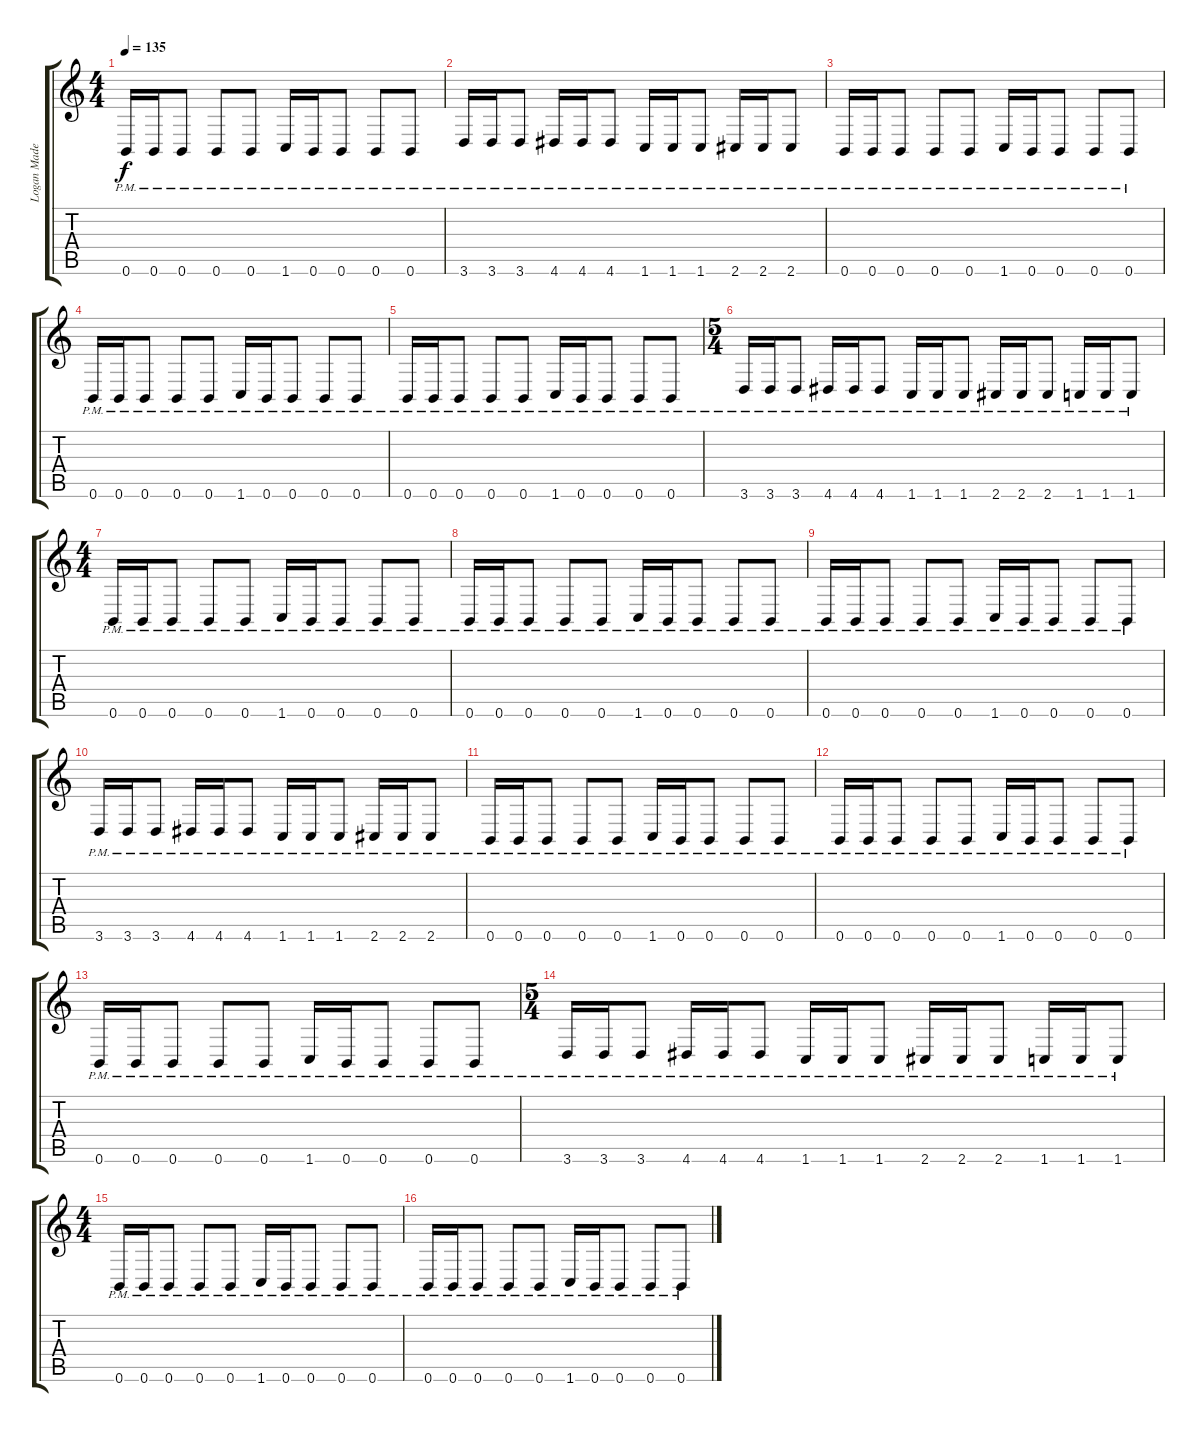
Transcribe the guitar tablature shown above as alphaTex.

\track ("Logan Mader" "Logan Made") {instrument distortionguitar}
\staff {score tabs}
\tuning (Db4 Ab3 E3 B2 Gb2 B1) {hide}
\ts (4 4)
\tempo 135
\clef g2
\ks c
0.6{pm}.16{dy f} 0.6{pm}.16 0.6{pm}.8 0.6{pm}.8 0.6{pm}.8 1.6{pm}.16 0.6{pm}.16 0.6{pm}.8 0.6{pm}.8 0.6{pm}.8 |
3.6{pm}.16 3.6{pm}.16 3.6{pm}.8 4.6{pm}.16 4.6{pm}.16 4.6{pm}.8 1.6{pm}.16 1.6{pm}.16 1.6{pm}.8 2.6{pm}.16 2.6{pm}.16 2.6{pm}.8 |
0.6{pm}.16 0.6{pm}.16 0.6{pm}.8 0.6{pm}.8 0.6{pm}.8 1.6{pm}.16 0.6{pm}.16 0.6{pm}.8 0.6{pm}.8 0.6{pm}.8 |
0.6{pm}.16 0.6{pm}.16 0.6{pm}.8 0.6{pm}.8 0.6{pm}.8 1.6{pm}.16 0.6{pm}.16 0.6{pm}.8 0.6{pm}.8 0.6{pm}.8 |
0.6{pm}.16{volume 9} 0.6{pm}.16 0.6{pm}.8 0.6{pm}.8 0.6{pm}.8 1.6{pm}.16 0.6{pm}.16 0.6{pm}.8 0.6{pm}.8 0.6{pm}.8 |
\ts (5 4)
3.6{pm}.16 3.6{pm}.16 3.6{pm}.8 4.6{pm}.16 4.6{pm}.16 4.6{pm}.8 1.6{pm}.16 1.6{pm}.16 1.6{pm}.8 2.6{pm}.16 2.6{pm}.16 2.6{pm}.8 1.6{pm}.16 1.6{pm}.16 1.6{pm}.8 |
\ts (4 4)
0.6{pm}.16{volume 8} 0.6{pm}.16 0.6{pm}.8 0.6{pm}.8 0.6{pm}.8 1.6{pm}.16 0.6{pm}.16 0.6{pm}.8 0.6{pm}.8 0.6{pm}.8 |
0.6{pm}.16 0.6{pm}.16 0.6{pm}.8 0.6{pm}.8 0.6{pm}.8 1.6{pm}.16 0.6{pm}.16 0.6{pm}.8 0.6{pm}.8 0.6{pm}.8 |
0.6{pm}.16{volume 7} 0.6{pm}.16 0.6{pm}.8 0.6{pm}.8 0.6{pm}.8 1.6{pm}.16 0.6{pm}.16 0.6{pm}.8 0.6{pm}.8 0.6{pm}.8 |
3.6{pm}.16 3.6{pm}.16 3.6{pm}.8 4.6{pm}.16 4.6{pm}.16 4.6{pm}.8 1.6{pm}.16 1.6{pm}.16 1.6{pm}.8 2.6{pm}.16 2.6{pm}.16 2.6{pm}.8 |
0.6{pm}.16{volume 6} 0.6{pm}.16 0.6{pm}.8 0.6{pm}.8 0.6{pm}.8 1.6{pm}.16 0.6{pm}.16 0.6{pm}.8 0.6{pm}.8 0.6{pm}.8 |
0.6{pm}.16 0.6{pm}.16 0.6{pm}.8 0.6{pm}.8 0.6{pm}.8 1.6{pm}.16 0.6{pm}.16 0.6{pm}.8 0.6{pm}.8 0.6{pm}.8 |
0.6{pm}.16 0.6{pm}.16 0.6{pm}.8 0.6{pm}.8 0.6{pm}.8 1.6{pm}.16 0.6{pm}.16 0.6{pm}.8 0.6{pm}.8 0.6{pm}.8 |
\ts (5 4)
3.6{pm}.16 3.6{pm}.16 3.6{pm}.8 4.6{pm}.16 4.6{pm}.16 4.6{pm}.8 1.6{pm}.16 1.6{pm}.16 1.6{pm}.8 2.6{pm}.16 2.6{pm}.16 2.6{pm}.8 1.6{pm}.16 1.6{pm}.16 1.6{pm}.8 |
\ts (4 4)
0.6{pm}.16{volume 2} 0.6{pm}.16 0.6{pm}.8 0.6{pm}.8 0.6{pm}.8 1.6{pm}.16 0.6{pm}.16 0.6{pm}.8 0.6{pm}.8 0.6{pm}.8 |
0.6{pm}.16 0.6{pm}.16 0.6{pm}.8 0.6{pm}.8 0.6{pm}.8 1.6{pm}.16 0.6{pm}.16 0.6{pm}.8 0.6{pm}.8 0.6{pm}.8
